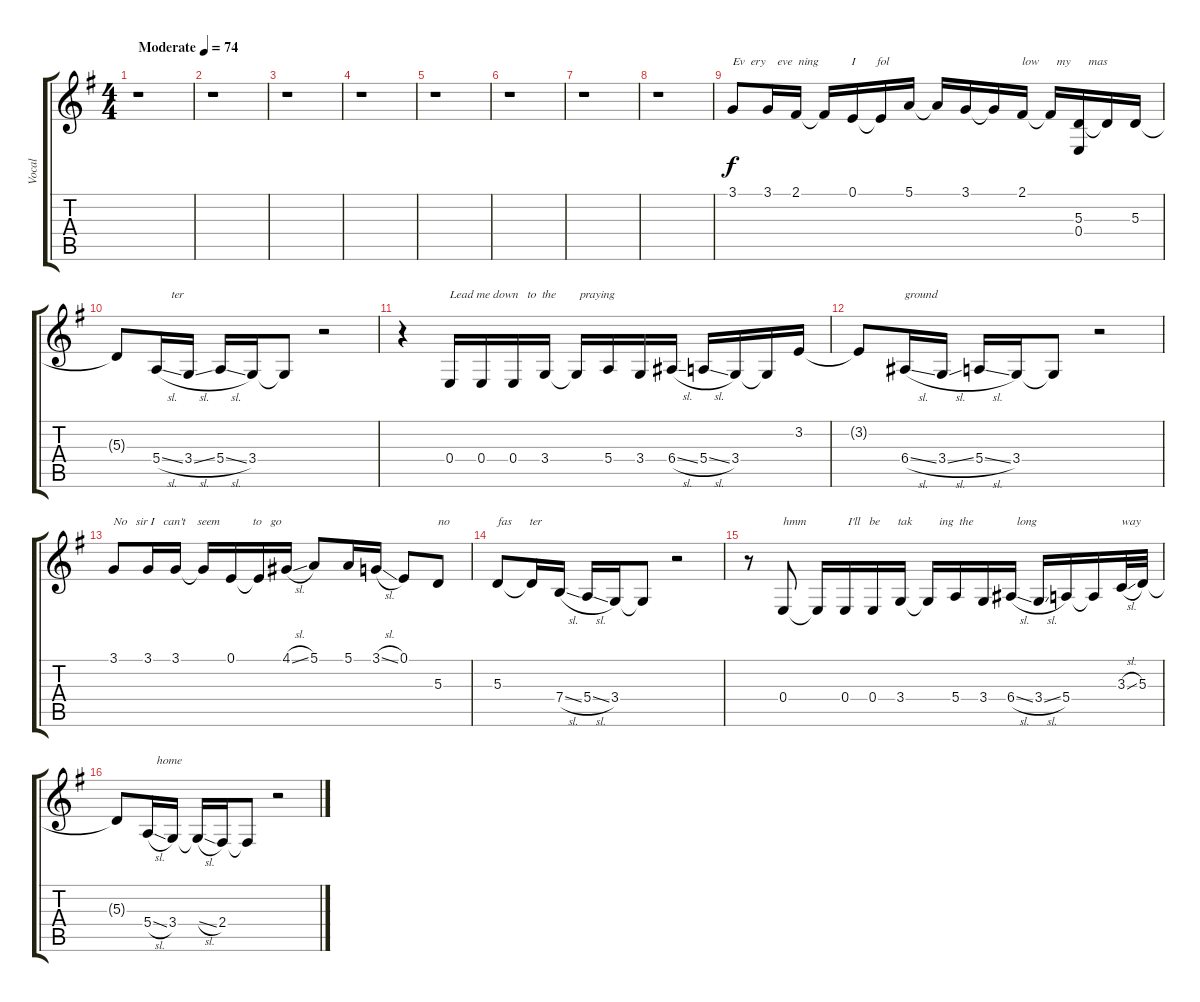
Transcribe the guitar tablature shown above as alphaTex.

\track ("Vocal" "Vocal") {instrument altosax}
\staff {score tabs}
\tuning (E4 Db4 A3 E3 A2 E2) {hide}
\ts (4 4)
\tempo (74 "Moderate")
\clef g2
\ks g
r.1{dy f instrument altosax} |
r.1 |
r.1 |
r.1 |
r.1 |
r.1 |
r.1 |
r.1 |
3.1.8{txt "Ev  ery    eve  ning           I       fol    "} 3.1.16 2.1.16 2.1{t}.16 0.1.16 0.1{t}.16 5.1.16 5.1{t}.16 3.1.16 3.1{t}.16 2.1.16{txt "low      my      mas      "} 2.1{t}.16 (5.3 0.4).16 5.3{t}.16 5.3.16 |
5.3{t}.8 5.4{sl}.16{txt "     ter"} 3.4{sl}.16 5.4{sl}.16 3.4.16 3.4{t}.8 r.2 |
r.4 0.4.16{txt "Lead me down   to  the        praying "} 0.4.16 0.4.16 3.4.16 3.4{t}.16 5.4.16 3.4.16 6.4{sl}.16 5.4{sl}.16 3.4.16 3.4{t}.16 3.2.16 |
3.2{t}.8 6.4{sl}.16{txt "ground"} 3.4{sl}.16 5.4{sl}.16 3.4.16 3.4{t}.8 r.2 |
3.1.8{txt "No   sir I   can't    seem           to   go    "} 3.1.16 3.1.16 3.1{t}.16 0.1.16 0.1{t}.16 4.1{sl}.16 5.1.8 5.1.16 3.1{sl}.16 0.1.8 5.3.8{txt "no"} |
5.3.8{txt "fas      ter  "} 5.3{t}.16 7.4{sl}.16 5.4{sl}.16 3.4.16 3.4{t}.8 r.2 |
r.8 0.4.8{txt "hmm              "} 0.4{t}.16 0.4.16{txt " I'll   be      tak         ing  the "} 0.4.16 3.4.16 3.4{t}.16 5.4.16 3.4.16 6.4{sl}.16{txt "  long"} 3.4{sl}.16 5.4.16 5.4{t}.16 3.3{sl}.32{txt "way"} 5.3.32 |
5.3{t}.8 5.4{sl}.16{txt "   home"} 3.4.16 3.4{sl t}.16 2.4.16 2.4{t}.8 r.2
